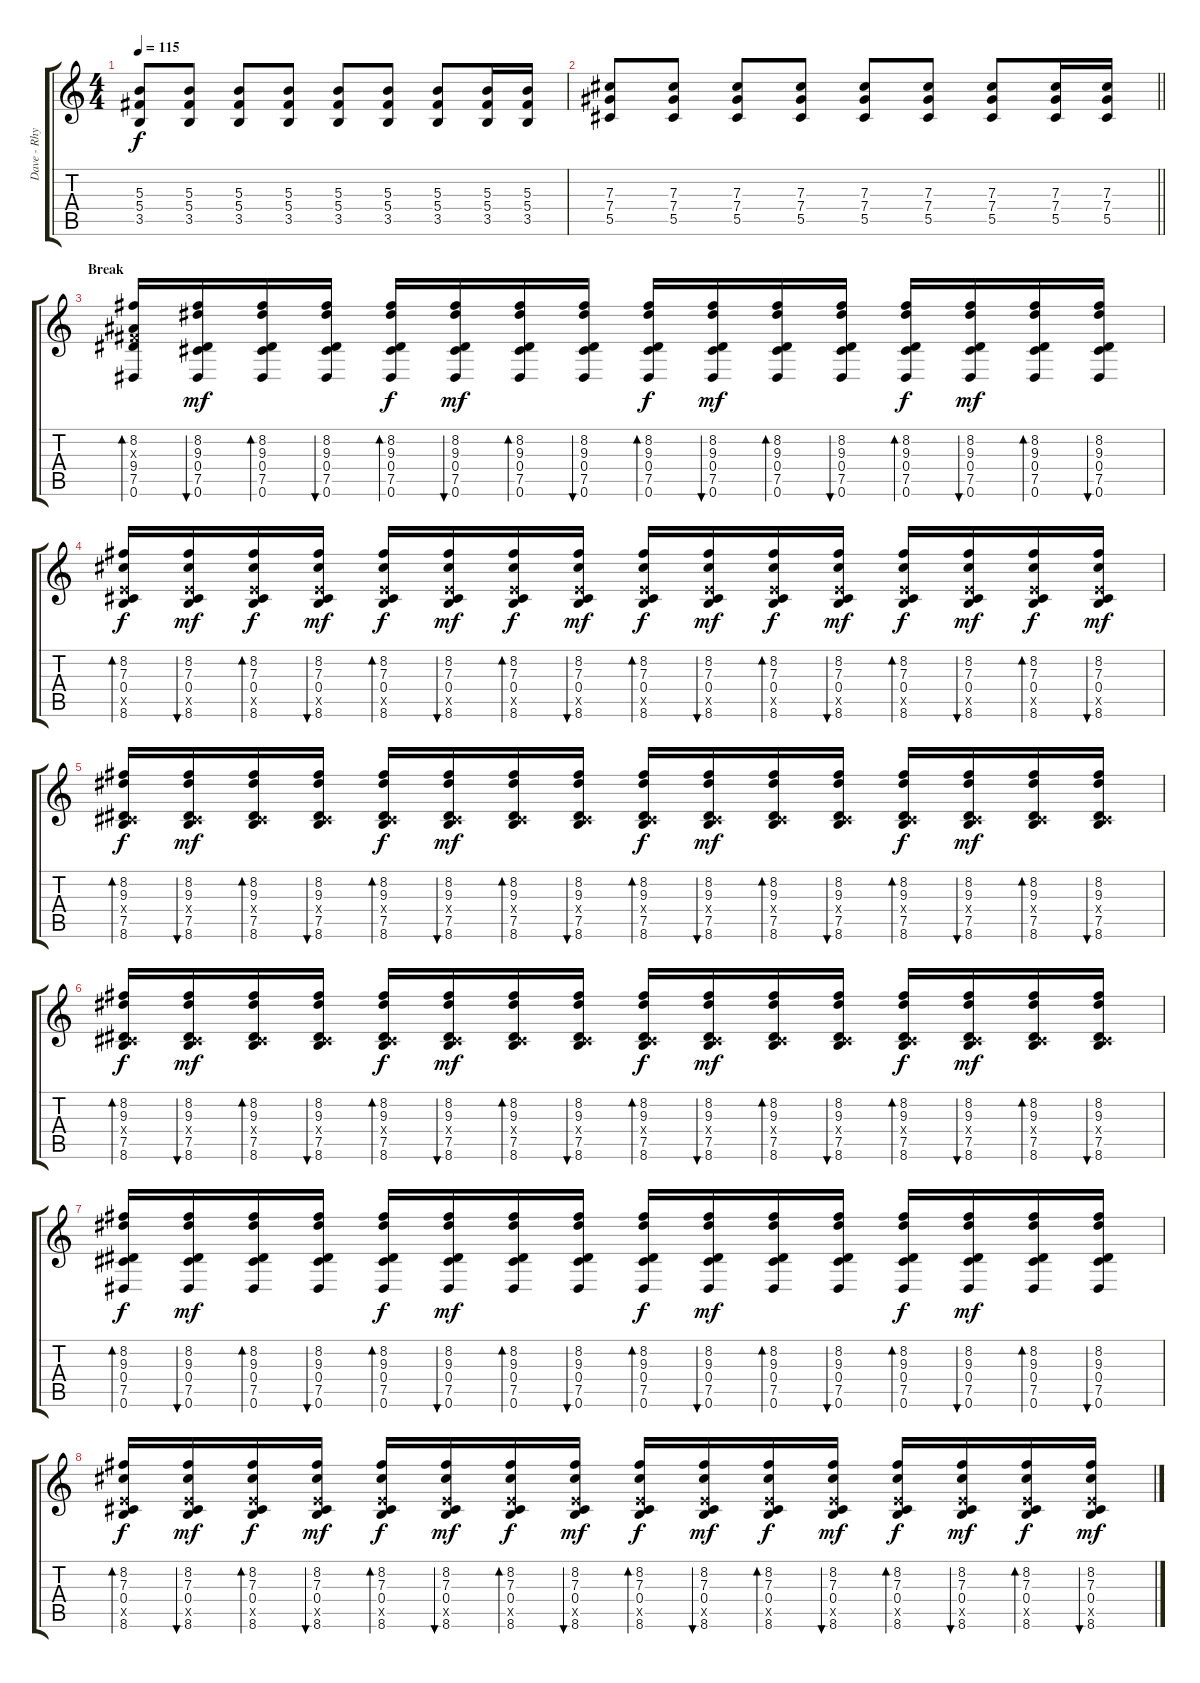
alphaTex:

\track ("Dave - Rhythm Guitar" "Dave - Rhy") {instrument overdrivenguitar}
\staff {score tabs}
\tuning (Eb4 Bb3 Gb3 Db3 Ab2 Eb2) {hide}
\ts (4 4)
\tempo 115
\clef g2
\ks c
(5.3 5.4 3.5).8{dy f} (5.3 5.4 3.5).8 (5.3 5.4 3.5).8 (5.3 5.4 3.5).8 (5.3 5.4 3.5).8 (5.3 5.4 3.5).8 (5.3 5.4 3.5).8 (5.3 5.4 3.5).16 (5.3 5.4 3.5).16 |
\barLineRight lightlight
(7.3 7.4 5.5).8 (7.3 7.4 5.5).8 (7.3 7.4 5.5).8 (7.3 7.4 5.5).8 (7.3 7.4 5.5).8 (7.3 7.4 5.5).8 (7.3 7.4 5.5).8 (7.3 7.4 5.5).16 (7.3 7.4 5.5).16 |
\section ("" "Break")
(8.2 0.3{x} 9.4 7.5 0.6).16{bd 30 balance 8} (8.2 9.3 0.4 7.5 0.6).16{bu 30 dy mf} (8.2 9.3 0.4 7.5 0.6).16{bd 30} (8.2 9.3 0.4 7.5 0.6).16{bu 30} (8.2 9.3 0.4 7.5 0.6).16{bd 30 dy f} (8.2 9.3 0.4 7.5 0.6).16{bu 30 dy mf} (8.2 9.3 0.4 7.5 0.6).16{bd 30} (8.2 9.3 0.4 7.5 0.6).16{bu 30} (8.2 9.3 0.4 7.5 0.6).16{bd 30 dy f} (8.2 9.3 0.4 7.5 0.6).16{bu 30 dy mf} (8.2 9.3 0.4 7.5 0.6).16{bd 60} (8.2 9.3 0.4 7.5 0.6).16{bu 30} (8.2 9.3 0.4 7.5 0.6).16{bd 120 dy f} (8.2 9.3 0.4 7.5 0.6).16{bu 30 dy mf} (8.2 9.3 0.4 7.5 0.6).16{bd 30} (8.2 9.3 0.4 7.5 0.6).16{bu 30} |
(8.2 7.3 0.4 8.5{x} 8.6).16{bd 30 dy f} (8.2 7.3 0.4 8.5{x} 8.6).16{bu 30 dy mf} (8.2 7.3 0.4 8.5{x} 8.6).16{bd 30 dy f} (8.2 7.3 0.4 8.5{x} 8.6).16{bu 30 dy mf} (8.2 7.3 0.4 8.5{x} 8.6).16{bd 30 dy f} (8.2 7.3 0.4 8.5{x} 8.6).16{bu 30 dy mf} (8.2 7.3 0.4 8.5{x} 8.6).16{bd 30 dy f} (8.2 7.3 0.4 8.5{x} 8.6).16{bu 30 dy mf} (8.2 7.3 0.4 8.5{x} 8.6).16{bd 30 dy f} (8.2 7.3 0.4 8.5{x} 8.6).16{bu 30 dy mf} (8.2 7.3 0.4 8.5{x} 8.6).16{bd 30 dy f} (8.2 7.3 0.4 8.5{x} 8.6).16{bu 30 dy mf} (8.2 7.3 0.4 8.5{x} 8.6).16{bd 30 dy f} (8.2 7.3 0.4 8.5{x} 8.6).16{bu 30 dy mf} (8.2 7.3 0.4 8.5{x} 8.6).16{bd 30 dy f} (8.2 7.3 0.4 8.5{x} 8.6).16{bu 30 dy mf} |
(8.2 9.3 0.4{x} 7.5 8.6).16{bd 30 dy f} (8.2 9.3 0.4{x} 7.5 8.6).16{bu 30 dy mf} (8.2 9.3 0.4{x} 7.5 8.6).16{bd 30} (8.2 9.3 0.4{x} 7.5 8.6).16{bu 30} (8.2 9.3 0.4{x} 7.5 8.6).16{bd 30 dy f} (8.2 9.3 0.4{x} 7.5 8.6).16{bu 30 dy mf} (8.2 9.3 0.4{x} 7.5 8.6).16{bd 30} (8.2 9.3 0.4{x} 7.5 8.6).16{bu 30} (8.2 9.3 0.4{x} 7.5 8.6).16{bd 30 dy f} (8.2 9.3 0.4{x} 7.5 8.6).16{bu 30 dy mf} (8.2 9.3 0.4{x} 7.5 8.6).16{bd 30} (8.2 9.3 0.4{x} 7.5 8.6).16{bu 30} (8.2 9.3 0.4{x} 7.5 8.6).16{bd 30 dy f} (8.2 9.3 0.4{x} 7.5 8.6).16{bu 30 dy mf} (8.2 9.3 0.4{x} 7.5 8.6).16{bd 30} (8.2 9.3 0.4{x} 7.5 8.6).16{bu 30} |
(8.2 9.3 0.4{x} 7.5 8.6).16{bd 30 dy f} (8.2 9.3 0.4{x} 7.5 8.6).16{bu 30 dy mf} (8.2 9.3 0.4{x} 7.5 8.6).16{bd 30} (8.2 9.3 0.4{x} 7.5 8.6).16{bu 30} (8.2 9.3 0.4{x} 7.5 8.6).16{bd 30 dy f} (8.2 9.3 0.4{x} 7.5 8.6).16{bu 30 dy mf} (8.2 9.3 0.4{x} 7.5 8.6).16{bd 30} (8.2 9.3 0.4{x} 7.5 8.6).16{bu 30} (8.2 9.3 0.4{x} 7.5 8.6).16{bd 30 dy f} (8.2 9.3 0.4{x} 7.5 8.6).16{bu 30 dy mf} (8.2 9.3 0.4{x} 7.5 8.6).16{bd 30} (8.2 9.3 0.4{x} 7.5 8.6).16{bu 30} (8.2 9.3 0.4{x} 7.5 8.6).16{bd 30 dy f} (8.2 9.3 0.4{x} 7.5 8.6).16{bu 30 dy mf} (8.2 9.3 0.4{x} 7.5 8.6).16{bd 30} (8.2 9.3 0.4{x} 7.5 8.6).16{bu 30} |
(8.2 9.3 0.4 7.5 0.6).16{bd 30 dy f} (8.2 9.3 0.4 7.5 0.6).16{bu 30 dy mf} (8.2 9.3 0.4 7.5 0.6).16{bd 30} (8.2 9.3 0.4 7.5 0.6).16{bu 30} (8.2 9.3 0.4 7.5 0.6).16{bd 30 dy f} (8.2 9.3 0.4 7.5 0.6).16{bu 30 dy mf} (8.2 9.3 0.4 7.5 0.6).16{bd 30} (8.2 9.3 0.4 7.5 0.6).16{bu 30} (8.2 9.3 0.4 7.5 0.6).16{bd 30 dy f} (8.2 9.3 0.4 7.5 0.6).16{bu 30 dy mf} (8.2 9.3 0.4 7.5 0.6).16{bd 60} (8.2 9.3 0.4 7.5 0.6).16{bu 30} (8.2 9.3 0.4 7.5 0.6).16{bd 120 dy f} (8.2 9.3 0.4 7.5 0.6).16{bu 30 dy mf} (8.2 9.3 0.4 7.5 0.6).16{bd 30} (8.2 9.3 0.4 7.5 0.6).16{bu 30} |
(8.2 7.3 0.4 8.5{x} 8.6).16{bd 30 dy f} (8.2 7.3 0.4 8.5{x} 8.6).16{bu 30 dy mf} (8.2 7.3 0.4 8.5{x} 8.6).16{bd 30 dy f} (8.2 7.3 0.4 8.5{x} 8.6).16{bu 30 dy mf} (8.2 7.3 0.4 8.5{x} 8.6).16{bd 30 dy f} (8.2 7.3 0.4 8.5{x} 8.6).16{bu 30 dy mf} (8.2 7.3 0.4 8.5{x} 8.6).16{bd 30 dy f} (8.2 7.3 0.4 8.5{x} 8.6).16{bu 30 dy mf} (8.2 7.3 0.4 8.5{x} 8.6).16{bd 30 dy f} (8.2 7.3 0.4 8.5{x} 8.6).16{bu 30 dy mf} (8.2 7.3 0.4 8.5{x} 8.6).16{bd 30 dy f} (8.2 7.3 0.4 8.5{x} 8.6).16{bu 30 dy mf} (8.2 7.3 0.4 8.5{x} 8.6).16{bd 30 dy f} (8.2 7.3 0.4 8.5{x} 8.6).16{bu 30 dy mf} (8.2 7.3 0.4 8.5{x} 8.6).16{bd 30 dy f} (8.2 7.3 0.4 8.5{x} 8.6).16{bu 30 dy mf}
